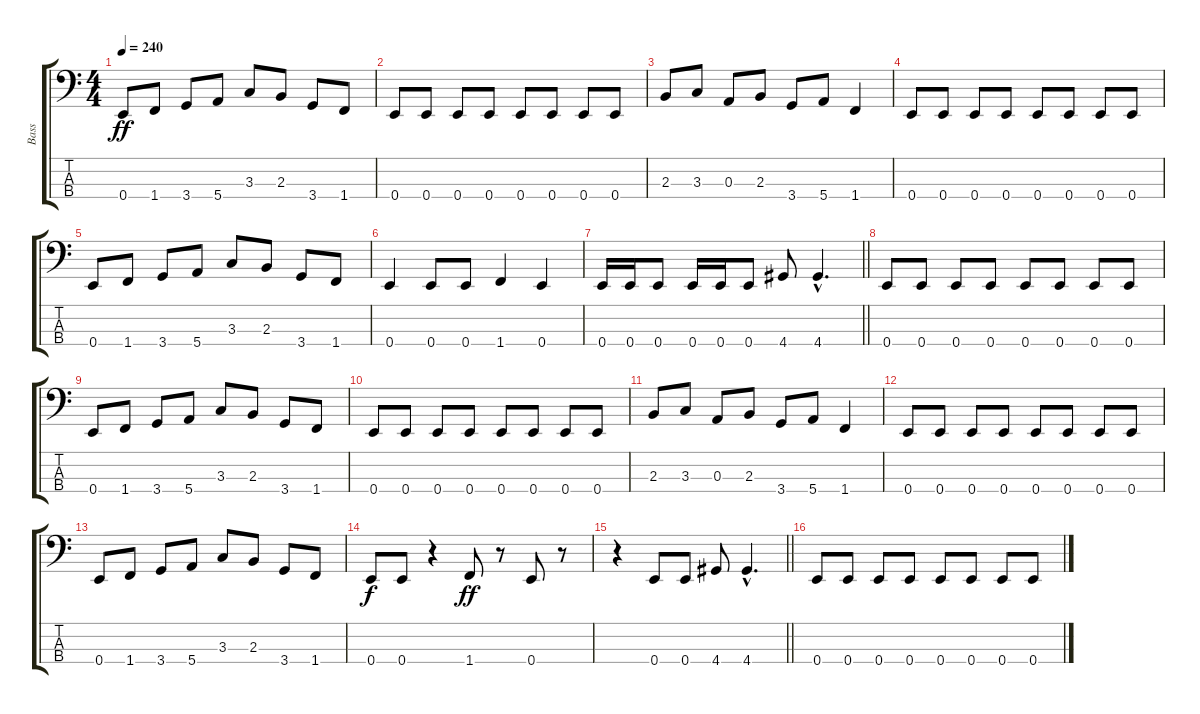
\track ("Bass" "Bass") {instrument electricbasspick}
\staff {score tabs}
\tuning (G2 D2 A1 E1) {hide}
\ts (4 4)
\tempo 240
\clef f4
\ks c
0.4.8{dy ff} 1.4.8 3.4.8 5.4.8 3.3.8 2.3.8 3.4.8 1.4.8 |
0.4.8 0.4.8 0.4.8 0.4.8 0.4.8 0.4.8 0.4.8 0.4.8 |
2.3.8 3.3.8 0.3.8 2.3.8 3.4.8 5.4.8 1.4.4 |
0.4.8 0.4.8 0.4.8 0.4.8 0.4.8 0.4.8 0.4.8 0.4.8 |
0.4.8 1.4.8 3.4.8 5.4.8 3.3.8 2.3.8 3.4.8 1.4.8 |
0.4.4 0.4.8 0.4.8 1.4.4 0.4.4 |
\barLineRight lightlight
0.4.16 0.4.16 0.4.8 0.4.16 0.4.16 0.4.8 4.4.8 4.4{hac}.4{d} |
0.4.8 0.4.8 0.4.8 0.4.8 0.4.8 0.4.8 0.4.8 0.4.8 |
0.4.8 1.4.8 3.4.8 5.4.8 3.3.8 2.3.8 3.4.8 1.4.8 |
0.4.8 0.4.8 0.4.8 0.4.8 0.4.8 0.4.8 0.4.8 0.4.8 |
2.3.8 3.3.8 0.3.8 2.3.8 3.4.8 5.4.8 1.4.4 |
0.4.8 0.4.8 0.4.8 0.4.8 0.4.8 0.4.8 0.4.8 0.4.8 |
0.4.8 1.4.8 3.4.8 5.4.8 3.3.8 2.3.8 3.4.8 1.4.8 |
0.4.8{dy f} 0.4.8 r.4 1.4.8{dy ff} r.8 0.4.8 r.8 |
\barLineRight lightlight
r.4 0.4.8 0.4.8 4.4.8 4.4{hac}.4{d} |
0.4.8 0.4.8 0.4.8 0.4.8 0.4.8 0.4.8 0.4.8 0.4.8
